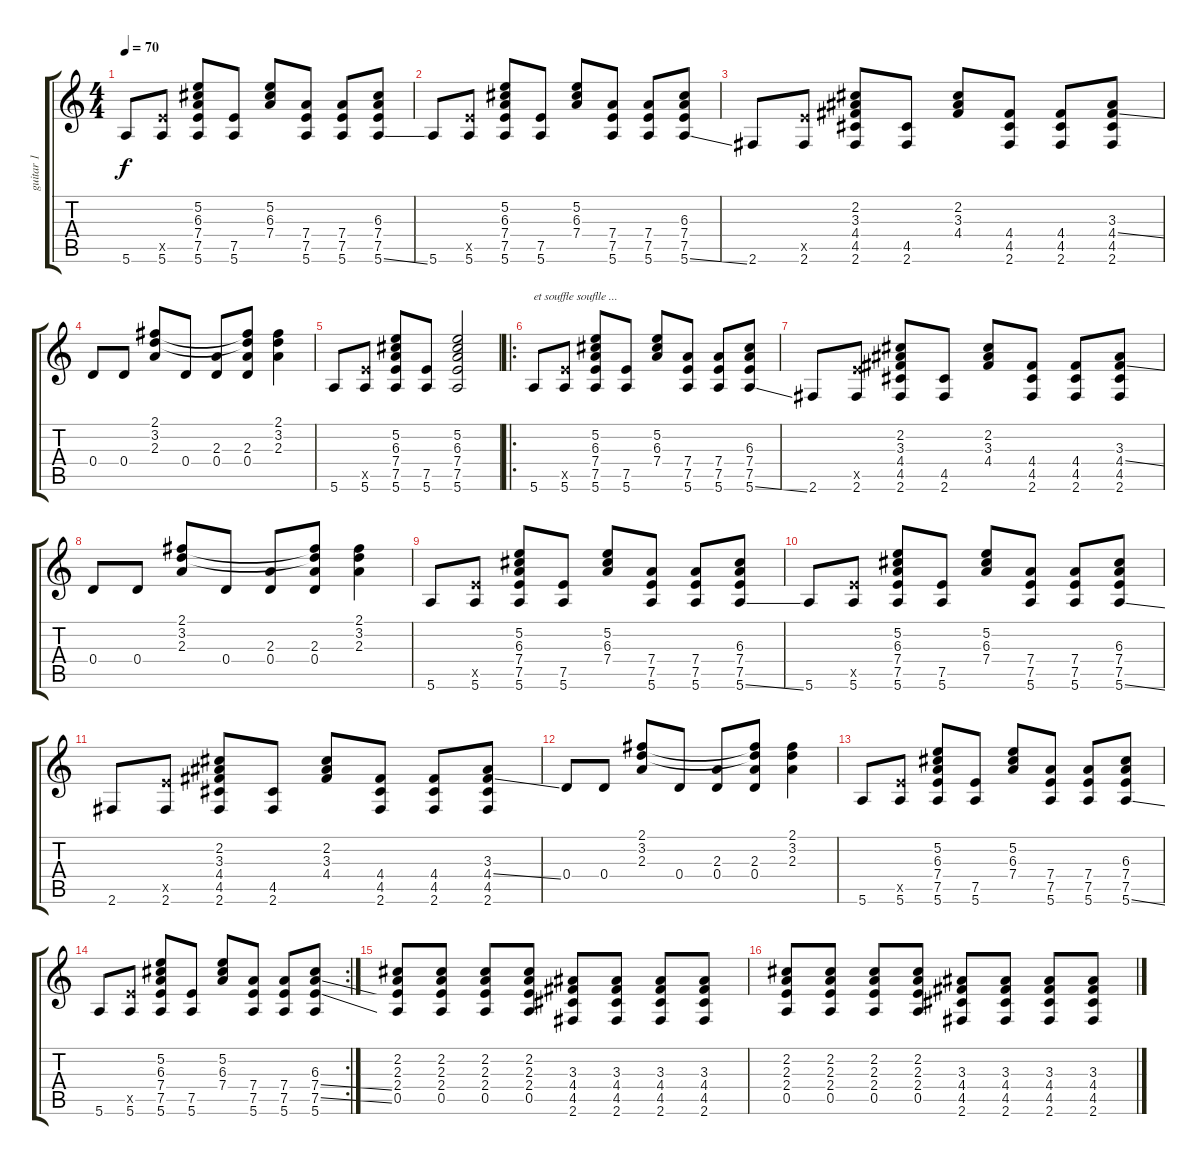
\track ("guitar 1" "guitar 1") {instrument acousticguitarsteel}
\staff {score tabs}
\tuning (E4 B3 G3 D3 A2 E2) {hide}
\ts (4 4)
\tempo 70
\clef g2
\ks c
5.6.8{dy f} (7.5{x} 5.6).8 (5.2 6.3 7.4 7.5 5.6).8 (7.5 5.6).8 (5.2 6.3 7.4).8 (7.4 7.5 5.6).8 (7.4 7.5 5.6).8 (6.3 7.4 7.5 5.6{ss}).8 |
5.6.8 (7.5{x} 5.6).8 (5.2 6.3 7.4 7.5 5.6).8 (7.5 5.6).8 (5.2 6.3 7.4).8 (7.4 7.5 5.6).8 (7.4 7.5 5.6).8 (6.3 7.4 7.5 5.6{ss}).8 |
2.6.8 (7.5{x} 2.6).8 (2.2 3.3 4.4 4.5 2.6).8 (4.5 2.6).8 (2.2 3.3 4.4).8 (4.4 4.5 2.6).8 (4.4 4.5 2.6).8 (3.3 4.4{ss} 4.5 2.6).8 |
0.4.8 0.4.8 (2.1 3.2 2.3).8 0.4.8 (2.3 0.4).8 (2.1{t} 3.2{t} 2.3 0.4).8 (2.1 3.2 2.3).4 |
5.6.8 (7.5{x} 5.6).8 (5.2 6.3 7.4 7.5 5.6).8 (7.5 5.6).8 (5.2 6.3 7.4 7.5 5.6).2 |
\ro
5.6.8{txt "et souffle souflle ..."} (7.5{x} 5.6).8 (5.2 6.3 7.4 7.5 5.6).8 (7.5 5.6).8 (5.2 6.3 7.4).8 (7.4 7.5 5.6).8 (7.4 7.5 5.6).8 (6.3 7.4 7.5 5.6{ss}).8 |
2.6.8 (7.5{x} 2.6).8 (2.2 3.3 4.4 4.5 2.6).8 (4.5 2.6).8 (2.2 3.3 4.4).8 (4.4 4.5 2.6).8 (4.4 4.5 2.6).8 (3.3 4.4{ss} 4.5 2.6).8 |
0.4.8 0.4.8 (2.1 3.2 2.3).8 0.4.8 (2.3 0.4).8 (2.1{t} 3.2{t} 2.3 0.4).8 (2.1 3.2 2.3).4 |
5.6.8 (7.5{x} 5.6).8 (5.2 6.3 7.4 7.5 5.6).8 (7.5 5.6).8 (5.2 6.3 7.4).8 (7.4 7.5 5.6).8 (7.4 7.5 5.6).8 (6.3 7.4 7.5 5.6{ss}).8 |
5.6.8 (7.5{x} 5.6).8 (5.2 6.3 7.4 7.5 5.6).8 (7.5 5.6).8 (5.2 6.3 7.4).8 (7.4 7.5 5.6).8 (7.4 7.5 5.6).8 (6.3 7.4 7.5 5.6{ss}).8 |
2.6.8 (7.5{x} 2.6).8 (2.2 3.3 4.4 4.5 2.6).8 (4.5 2.6).8 (2.2 3.3 4.4).8 (4.4 4.5 2.6).8 (4.4 4.5 2.6).8 (3.3 4.4{ss} 4.5 2.6).8 |
0.4.8 0.4.8 (2.1 3.2 2.3).8 0.4.8 (2.3 0.4).8 (2.1{t} 3.2{t} 2.3 0.4).8 (2.1 3.2 2.3).4 |
5.6.8 (7.5{x} 5.6).8 (5.2 6.3 7.4 7.5 5.6).8 (7.5 5.6).8 (5.2 6.3 7.4).8 (7.4 7.5 5.6).8 (7.4 7.5 5.6).8 (6.3 7.4 7.5 5.6{ss}).8 |
\rc 2
5.6.8 (7.5{x} 5.6).8 (5.2 6.3 7.4 7.5 5.6).8 (7.5 5.6).8 (5.2 6.3 7.4).8 (7.4 7.5 5.6).8 (7.4 7.5 5.6).8 (6.3 7.4{ss} 7.5{ss} 5.6).8 |
(2.2 2.3 2.4 0.5).8 (2.2 2.3 2.4 0.5).8 (2.2 2.3 2.4 0.5).8 (2.2 2.3 2.4 0.5).8 (3.3 4.4 4.5 2.6).8 (3.3 4.4 4.5 2.6).8 (3.3 4.4 4.5 2.6).8 (3.3 4.4 4.5 2.6).8 |
(2.2 2.3 2.4 0.5).8 (2.2 2.3 2.4 0.5).8 (2.2 2.3 2.4 0.5).8 (2.2 2.3 2.4 0.5).8 (3.3 4.4 4.5 2.6).8 (3.3 4.4 4.5 2.6).8 (3.3 4.4 4.5 2.6).8 (3.3 4.4 4.5 2.6).8
